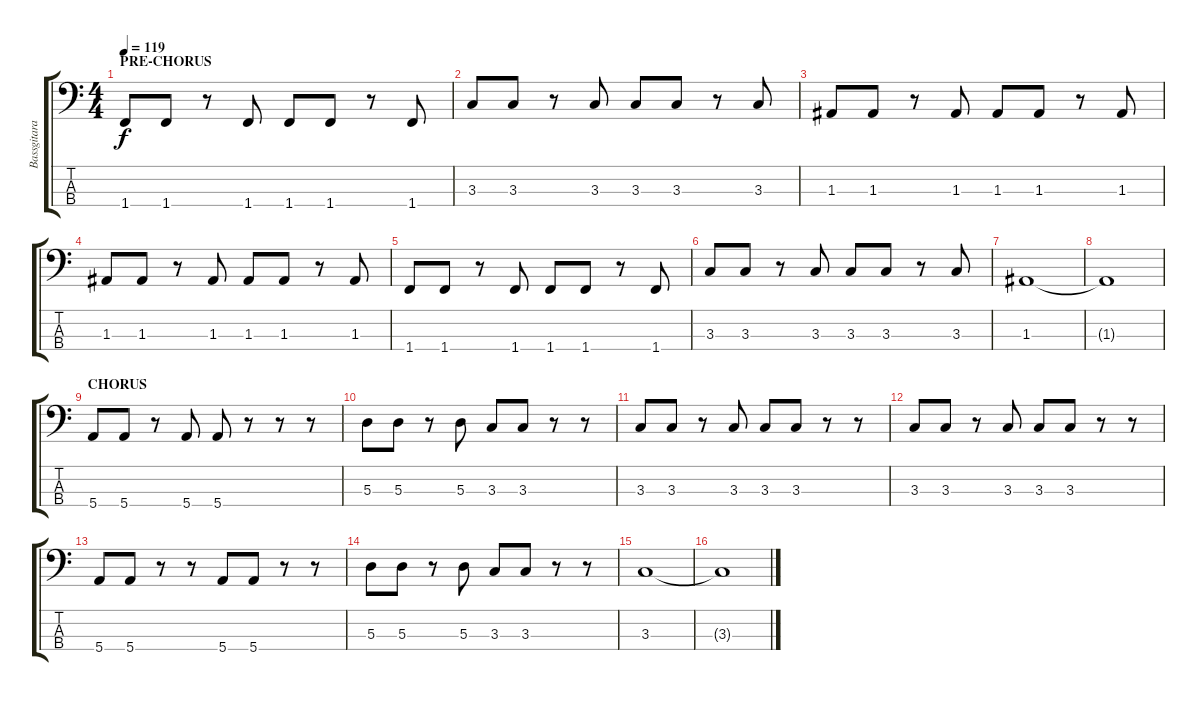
\track ("Bassgitara" "Bassgitara") {instrument electricbassfinger}
\staff {score tabs}
\tuning (G2 D2 A1 E1) {hide}
\ts (4 4)
\section ("" "PRE-CHORUS")
\tempo 119
\clef f4
\ks c
1.4.8{dy f} 1.4.8 r.8 1.4.8 1.4.8 1.4.8 r.8 1.4.8 |
3.3.8 3.3.8 r.8 3.3.8 3.3.8 3.3.8 r.8 3.3.8 |
1.3.8 1.3.8 r.8 1.3.8 1.3.8 1.3.8 r.8 1.3.8 |
1.3.8 1.3.8 r.8 1.3.8 1.3.8 1.3.8 r.8 1.3.8 |
1.4.8 1.4.8 r.8 1.4.8 1.4.8 1.4.8 r.8 1.4.8 |
3.3.8 3.3.8 r.8 3.3.8 3.3.8 3.3.8 r.8 3.3.8 |
1.3.1 |
1.3{t}.1 |
\section ("" "CHORUS")
5.4.8 5.4.8 r.8 5.4.8 5.4.8 r.8 r.8 r.8 |
5.3.8 5.3.8 r.8 5.3.8 3.3.8 3.3.8 r.8 r.8 |
3.3.8 3.3.8 r.8 3.3.8 3.3.8 3.3.8 r.8 r.8 |
3.3.8 3.3.8 r.8 3.3.8 3.3.8 3.3.8 r.8 r.8 |
5.4.8 5.4.8 r.8 r.8 5.4.8 5.4.8 r.8 r.8 |
5.3.8 5.3.8 r.8 5.3.8 3.3.8 3.3.8 r.8 r.8 |
3.3.1 |
3.3{t}.1
